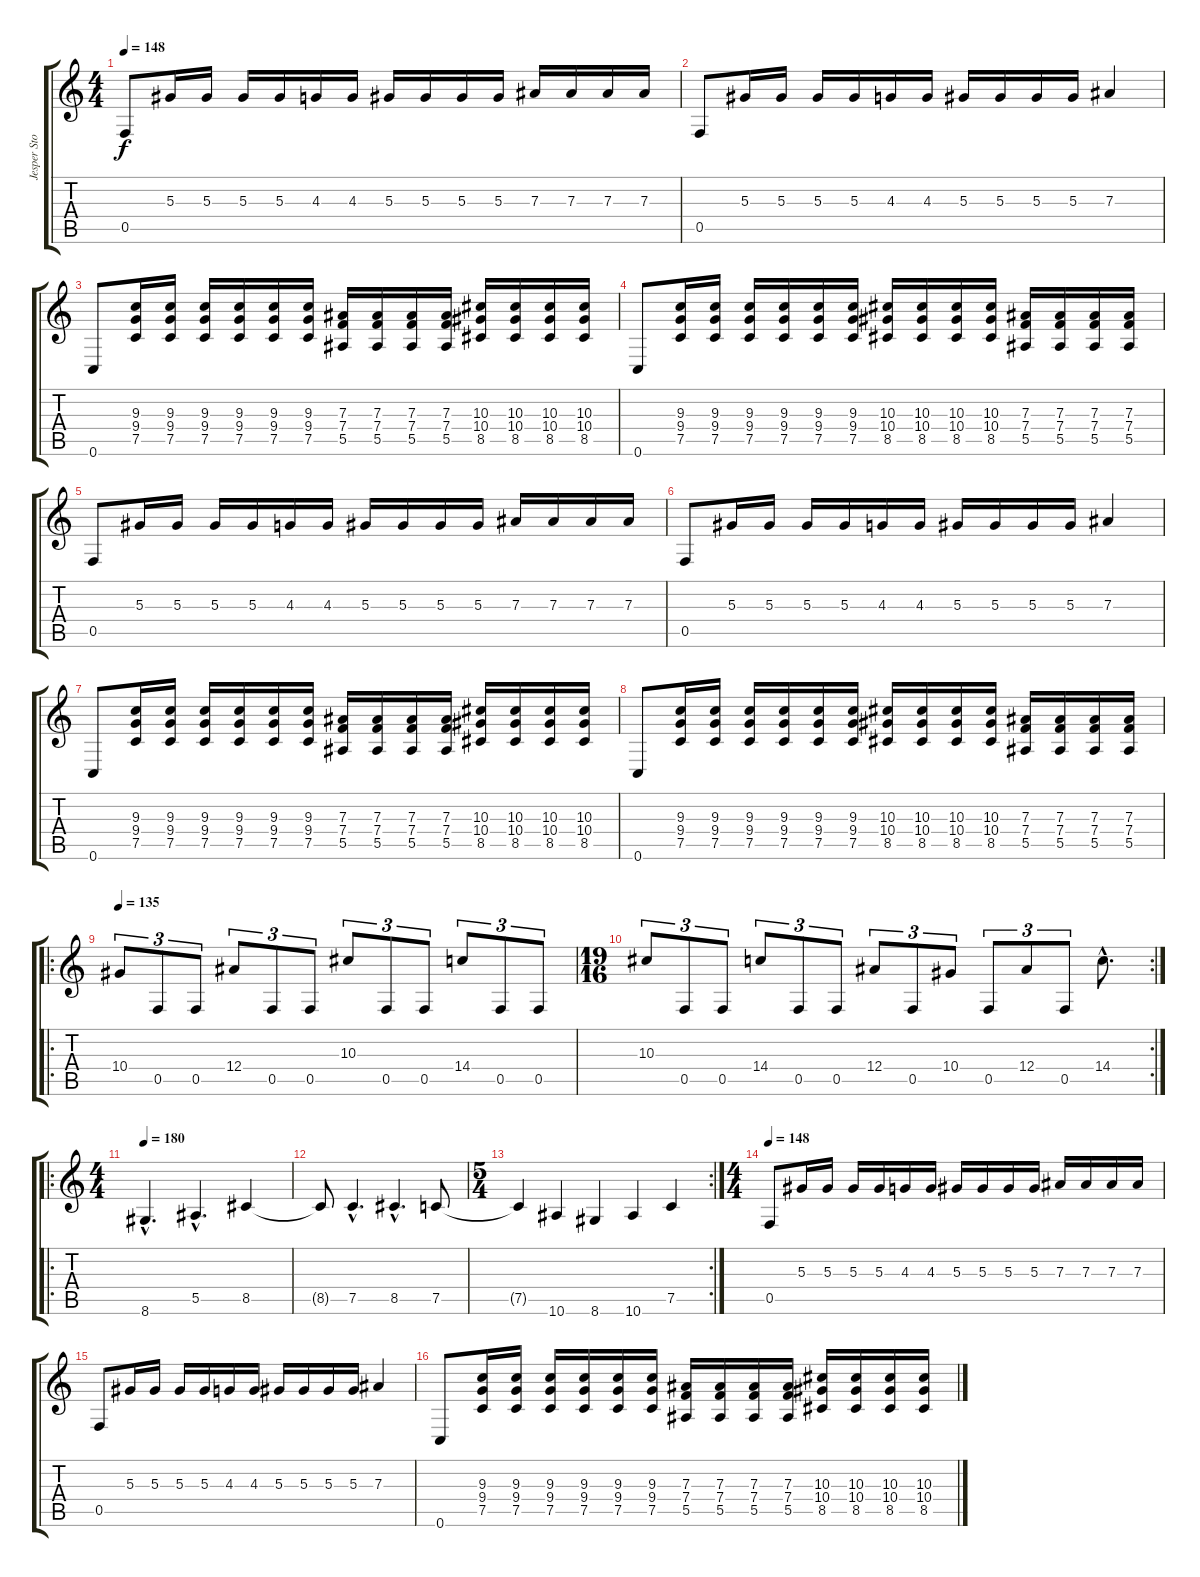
\track ("Jesper Stormblad" "Jesper Sto") {instrument distortionguitar}
\staff {score tabs}
\tuning (C4 G3 Eb3 Bb2 F2 C2) {hide}
\ts (4 4)
\tempo 148
\clef g2
\ks c
0.5.8{dy f instrument distortionguitar} 5.3.16 5.3.16 5.3.16 5.3.16 4.3.16 4.3.16 5.3.16 5.3.16 5.3.16 5.3.16 7.3.16 7.3.16 7.3.16 7.3.16 |
0.5.8 5.3.16 5.3.16 5.3.16 5.3.16 4.3.16 4.3.16 5.3.16 5.3.16 5.3.16 5.3.16 7.3.4 |
0.6.8 (9.3 9.4 7.5).16 (9.3 9.4 7.5).16 (9.3 9.4 7.5).16 (9.3 9.4 7.5).16 (9.3 9.4 7.5).16 (9.3 9.4 7.5).16 (7.3 7.4 5.5).16 (7.3 7.4 5.5).16 (7.3 7.4 5.5).16 (7.3 7.4 5.5).16 (10.3 10.4 8.5).16 (10.3 10.4 8.5).16 (10.3 10.4 8.5).16 (10.3 10.4 8.5).16 |
0.6.8 (9.3 9.4 7.5).16 (9.3 9.4 7.5).16 (9.3 9.4 7.5).16 (9.3 9.4 7.5).16 (9.3 9.4 7.5).16 (9.3 9.4 7.5).16 (10.3 10.4 8.5).16 (10.3 10.4 8.5).16 (10.3 10.4 8.5).16 (10.3 10.4 8.5).16 (7.3 7.4 5.5).16 (7.3 7.4 5.5).16 (7.3 7.4 5.5).16 (7.3 7.4 5.5).16 |
0.5.8 5.3.16 5.3.16 5.3.16 5.3.16 4.3.16 4.3.16 5.3.16 5.3.16 5.3.16 5.3.16 7.3.16 7.3.16 7.3.16 7.3.16 |
0.5.8 5.3.16 5.3.16 5.3.16 5.3.16 4.3.16 4.3.16 5.3.16 5.3.16 5.3.16 5.3.16 7.3.4 |
0.6.8 (9.3 9.4 7.5).16 (9.3 9.4 7.5).16 (9.3 9.4 7.5).16 (9.3 9.4 7.5).16 (9.3 9.4 7.5).16 (9.3 9.4 7.5).16 (7.3 7.4 5.5).16 (7.3 7.4 5.5).16 (7.3 7.4 5.5).16 (7.3 7.4 5.5).16 (10.3 10.4 8.5).16 (10.3 10.4 8.5).16 (10.3 10.4 8.5).16 (10.3 10.4 8.5).16 |
0.6.8 (9.3 9.4 7.5).16 (9.3 9.4 7.5).16 (9.3 9.4 7.5).16 (9.3 9.4 7.5).16 (9.3 9.4 7.5).16 (9.3 9.4 7.5).16 (10.3 10.4 8.5).16 (10.3 10.4 8.5).16 (10.3 10.4 8.5).16 (10.3 10.4 8.5).16 (7.3 7.4 5.5).16 (7.3 7.4 5.5).16 (7.3 7.4 5.5).16 (7.3 7.4 5.5).16 |
\ro
\tempo 135
10.4.8{tu (3 2)} 0.5.8{tu (3 2)} 0.5.8{tu (3 2)} 12.4.8{tu (3 2)} 0.5.8{tu (3 2)} 0.5.8{tu (3 2)} 10.3.8{tu (3 2)} 0.5.8{tu (3 2)} 0.5.8{tu (3 2)} 14.4.8{tu (3 2)} 0.5.8{tu (3 2)} 0.5.8{tu (3 2)} |
\rc 2
\ts (19 16)
10.3.8{tu (3 2)} 0.5.8{tu (3 2)} 0.5.8{tu (3 2)} 14.4.8{tu (3 2)} 0.5.8{tu (3 2)} 0.5.8{tu (3 2)} 12.4.8{tu (3 2)} 0.5.8{tu (3 2)} 10.4.8{tu (3 2)} 0.5.8{tu (3 2)} 12.4.8{tu (3 2)} 0.5.8{tu (3 2)} 14.4{hac}.8{d} |
\ro
\ts (4 4)
\tempo 180
8.6{hac}.4{d} 5.5{hac}.4{d} 8.5.4 |
8.5{t}.8 7.5{hac}.4{d} 8.5{hac}.4{d} 7.5.8 |
\rc 2
\ts (5 4)
7.5{t}.4 10.6.4 8.6.4 10.6.4 7.5.4 |
\ts (4 4)
\tempo 148
0.5.8 5.3.16 5.3.16 5.3.16 5.3.16 4.3.16 4.3.16 5.3.16 5.3.16 5.3.16 5.3.16 7.3.16 7.3.16 7.3.16 7.3.16 |
0.5.8 5.3.16 5.3.16 5.3.16 5.3.16 4.3.16 4.3.16 5.3.16 5.3.16 5.3.16 5.3.16 7.3.4 |
0.6.8 (9.3 9.4 7.5).16 (9.3 9.4 7.5).16 (9.3 9.4 7.5).16 (9.3 9.4 7.5).16 (9.3 9.4 7.5).16 (9.3 9.4 7.5).16 (7.3 7.4 5.5).16 (7.3 7.4 5.5).16 (7.3 7.4 5.5).16 (7.3 7.4 5.5).16 (10.3 10.4 8.5).16 (10.3 10.4 8.5).16 (10.3 10.4 8.5).16 (10.3 10.4 8.5).16
